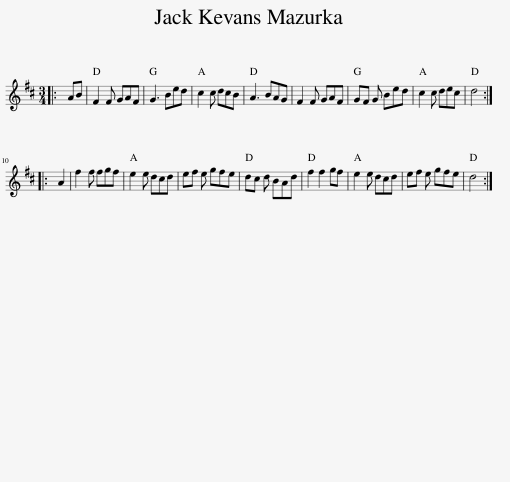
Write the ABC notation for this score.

X:1
L:1/8
M:3/4
I:linebreak $
K:D
V:1 treble
V:1
|: AB | F2 F GAF | G3 Bed | c2 c dcB | A3 BAG | %5
 F2 F GAF | GF G Bed | c2 c dec | d4 ::$ A2 | %10
 f2 f fgf | e2 e dcd | ef e gfe | dc d BAd | f2 f2 gf | %15
 e2 e dcd | ef e gfe | d4 :| %18
